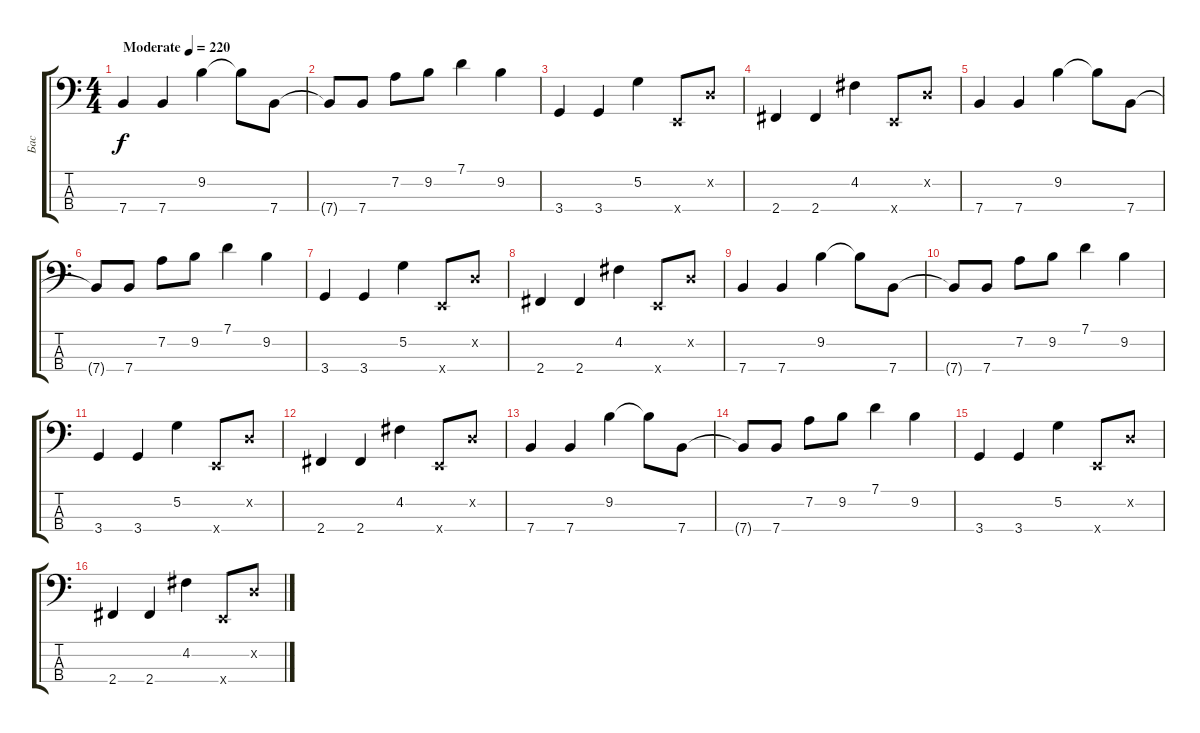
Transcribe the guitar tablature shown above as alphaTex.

\track ("Бас " "Бас ") {instrument slapbass1}
\staff {score tabs}
\tuning (G2 D2 A1 E1) {hide}
\ts (4 4)
\tempo (220 "Moderate")
\clef f4
\ks c
7.4.4{dy f instrument slapbass1} 7.4.4 9.2.4 9.2{t}.8 7.4.8 |
7.4{t}.8 7.4.8 7.2.8 9.2.8 7.1.4 9.2.4 |
3.4.4 3.4.4 5.2.4 0.4{x}.8 0.2{x}.8 |
2.4.4 2.4.4 4.2.4 0.4{x}.8 0.2{x}.8 |
7.4.4 7.4.4 9.2.4 9.2{t}.8 7.4.8 |
7.4{t}.8 7.4.8 7.2.8 9.2.8 7.1.4 9.2.4 |
3.4.4 3.4.4 5.2.4 0.4{x}.8 0.2{x}.8 |
2.4.4 2.4.4 4.2.4 0.4{x}.8 0.2{x}.8 |
7.4.4 7.4.4 9.2.4 9.2{t}.8 7.4.8 |
7.4{t}.8 7.4.8 7.2.8 9.2.8 7.1.4 9.2.4 |
3.4.4 3.4.4 5.2.4 0.4{x}.8 0.2{x}.8 |
2.4.4 2.4.4 4.2.4 0.4{x}.8 0.2{x}.8 |
7.4.4 7.4.4 9.2.4 9.2{t}.8 7.4.8 |
7.4{t}.8 7.4.8 7.2.8 9.2.8 7.1.4 9.2.4 |
3.4.4 3.4.4 5.2.4 0.4{x}.8 0.2{x}.8 |
2.4.4 2.4.4 4.2.4 0.4{x}.8 0.2{x}.8
